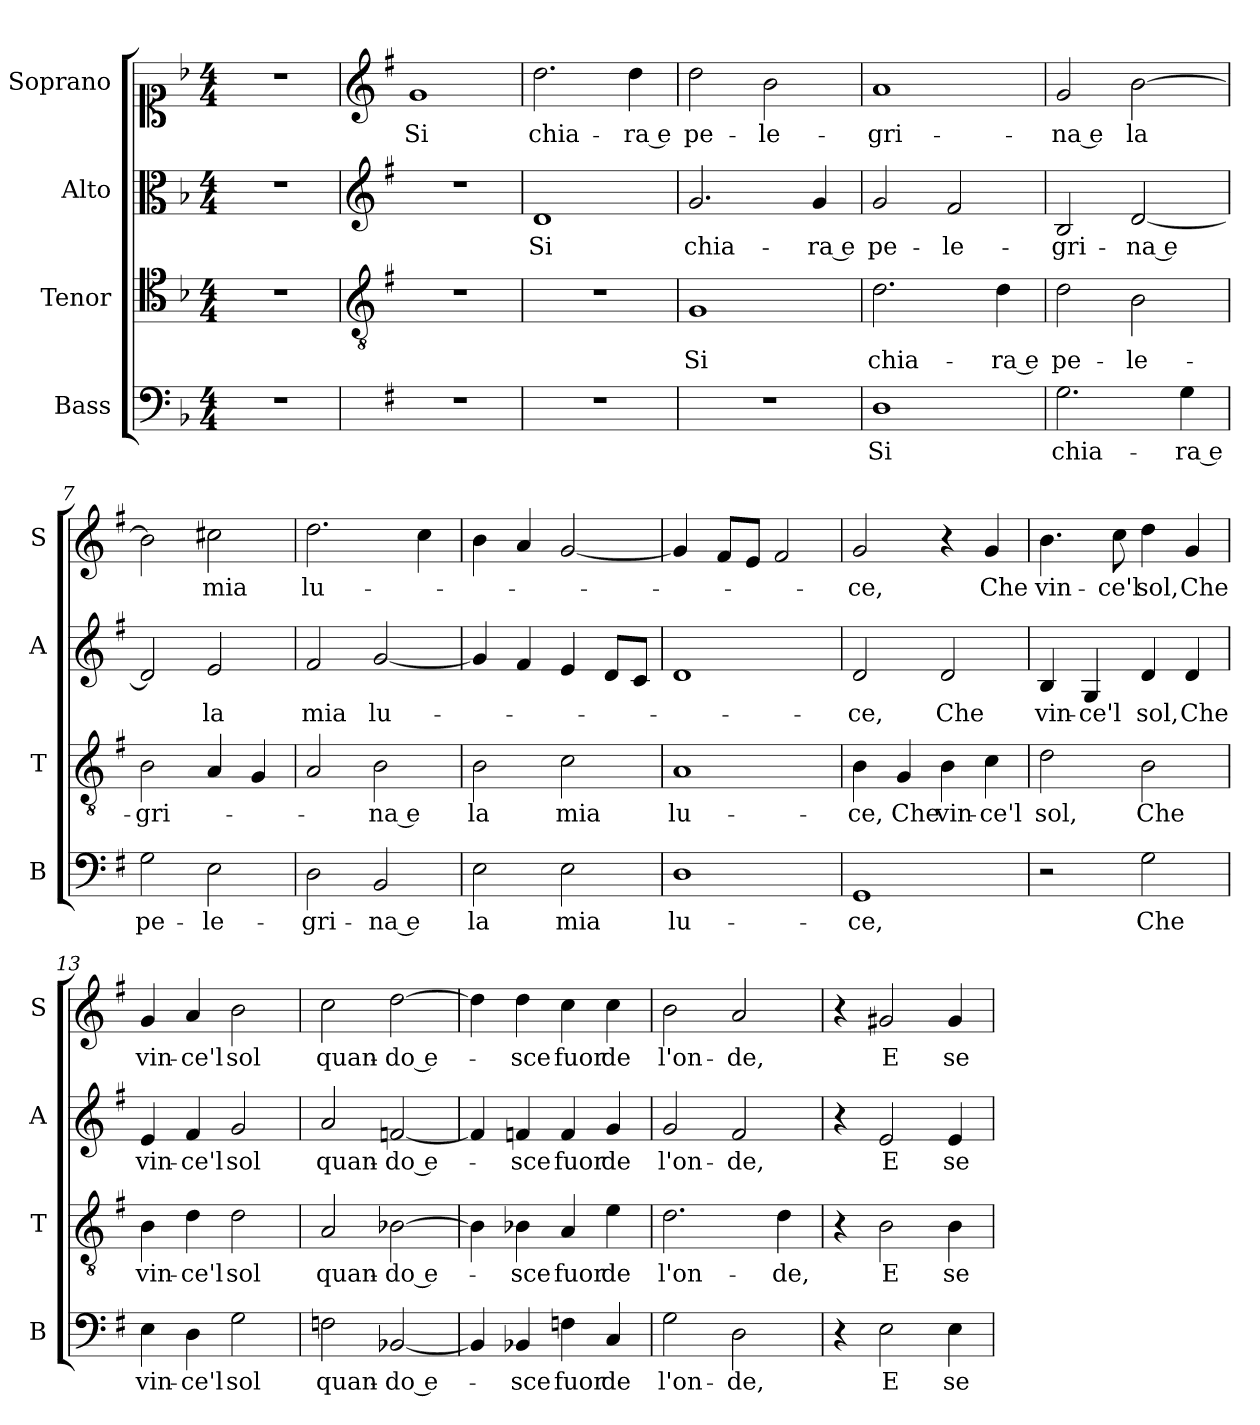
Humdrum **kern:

**kern	**text	**kern	**text	**kern	**text	**kern	**text
*part4	*part4	*part3	*part3	*part2	*part2	*part1	*part1
*staff4	*staff4	*staff3	*staff3	*staff2	*staff2	*staff1	*staff1
*I"Bass	*	*I"Tenor	*	*I"Alto	*	*I"Soprano	*
*I'B	*	*I'T	*	*I'A	*	*I'S	*
*clefF4	*	*clefC4	*	*clefC3	*	*clefC1	*
*k[b-]	*	*k[b-]	*	*k[b-]	*	*k[b-]	*
*F:	*	*F:	*	*F:	*	*F:	*
*M4/4	*	*M4/4	*	*M4/4	*	*M4/4	*
=1	=1	=1	=1	=1	=1	=1	=1
1r	.	1r	.	1r	.	1r	.
=2	=2	=2	=2	=2	=2	=2	=2
*	*	*clefGv2	*	*clefG2	*	*clefG2	*
*k[f#]	*	*k[f#]	*	*k[f#]	*	*k[f#]	*
*G:	*	*G:	*	*G:	*	*G:	*
!	!	!	!	!	!	!	!LO:LY:b
1r	.	1r	.	1r	.	1g	Si
=3	=3	=3	=3	=3	=3	=3	=3
!	!	!	!	!	!LO:LY:b	!	!LO:LY:b
1r	.	1r	.	1d	Si	2.dd\	chia-
!	!	!	!	!	!	!	!LO:LY:b
.	.	.	.	.	.	4dd\	-ra e
=4	=4	=4	=4	=4	=4	=4	=4
!	!	!	!LO:LY:b	!	!LO:LY:b	!	!LO:LY:b
1r	.	1G	Si	2.g/	chia-	2dd\	pe-
!	!	!	!	!	!	!	!LO:LY:b
.	.	.	.	.	.	2b\	-le-
!	!	!	!	!	!LO:LY:b	!	!
.	.	.	.	4g/	-ra e	.	.
=5	=5	=5	=5	=5	=5	=5	=5
!	!LO:LY:b	!	!LO:LY:b	!	!LO:LY:b	!	!LO:LY:b
1D	Si	2.d\	chia-	2g/	pe-	1a	-gri-
!	!	!	!	!	!LO:LY:b	!	!
.	.	.	.	2f#/	-le-	.	.
!	!	!	!LO:LY:b	!	!	!	!
.	.	4d\	-ra e	.	.	.	.
=6	=6	=6	=6	=6	=6	=6	=6
!	!LO:LY:b	!	!LO:LY:b	!	!LO:LY:b	!	!LO:LY:b
2.G\	chia-	2d\	pe-	2B/	-gri-	2g/	-na e
!	!	!	!LO:LY:b	!	!LO:LY:b	!	!LO:LY:b
.	.	2B\	-le-	[2d/	-na e	[2b\	la
!	!LO:LY:b	!	!	!	!	!	!
4G\	-ra e	.	.	.	.	.	.
=7	=7	=7	=7	=7	=7	=7	=7
!	!LO:LY:b	!	!LO:LY:b	!	!	!	!
2G\	pe-	2B\	-gri-	2d/]	.	2b\]	.
!	!LO:LY:b	!	!	!	!LO:LY:b	!	!LO:LY:b
2E\	-le-	4A/	.	2e/	la	2cc#X\	mia
.	.	4G/	.	.	.	.	.
!!LO:LB:g=z
=8	=8	=8	=8	=8	=8	=8	=8
!	!LO:LY:b	!	!	!	!LO:LY:b	!	!LO:LY:b
2D\	-gri-	2A/	.	2f#/	mia	2.dd\	lu-
!	!LO:LY:b	!	!LO:LY:b	!	!LO:LY:b	!	!
2BB/	-na e	2B\	-na e	[2g/	lu-	.	.
.	.	.	.	.	.	4cc\	.
=9	=9	=9	=9	=9	=9	=9	=9
!	!LO:LY:b	!	!LO:LY:b	!	!	!	!
2E\	la	2B\	la	4g/]	.	4b\	.
.	.	.	.	4f#/	.	4a/	.
!	!LO:LY:b	!	!LO:LY:b	!	!	!	!
2E\	mia	2c\	mia	4e/	.	[2g/	.
.	.	.	.	8d/L	.	.	.
.	.	.	.	8c/J	.	.	.
=10	=10	=10	=10	=10	=10	=10	=10
!	!LO:LY:b	!	!LO:LY:b	!	!	!	!
1D	lu-	1A	lu-	1d	.	4g/]	.
.	.	.	.	.	.	8f#/L	.
.	.	.	.	.	.	8e/J	.
.	.	.	.	.	.	2f#/	.
=11	=11	=11	=11	=11	=11	=11	=11
!	!LO:LY:b	!	!LO:LY:b	!	!LO:LY:b	!	!LO:LY:b
1GG	-ce,	4B\	-ce,	2d/	-ce,	2g/	-ce,
!	!	!	!LO:LY:b	!	!	!	!
.	.	4G/	Che	.	.	.	.
!	!	!	!LO:LY:b	!	!LO:LY:b	!	!
.	.	4B\	vin-	2d/	Che	4r	.
!	!	!	!LO:LY:b	!	!	!	!LO:LY:b
.	.	4c\	-ce'l	.	.	4g/	Che
=12	=12	=12	=12	=12	=12	=12	=12
!	!	!	!LO:LY:b	!	!LO:LY:b	!	!LO:LY:b
2r	.	2d\	sol,	4B/	vin-	4.b\	vin-
!	!	!	!	!	!LO:LY:b	!	!
.	.	.	.	4G/	-ce'l	.	.
!	!	!	!	!	!	!	!LO:LY:b
.	.	.	.	.	.	8cc\	-ce'l
!	!LO:LY:b	!	!LO:LY:b	!	!LO:LY:b	!	!LO:LY:b
2G\	Che	2B\	Che	4d/	sol,	4dd\	sol,
!	!	!	!	!	!LO:LY:b	!	!LO:LY:b
.	.	.	.	4d/	Che	4g/	Che
=13	=13	=13	=13	=13	=13	=13	=13
!	!LO:LY:b	!	!LO:LY:b	!	!LO:LY:b	!	!LO:LY:b
4E\	vin-	4B\	vin-	4e/	vin-	4g/	vin-
!	!LO:LY:b	!	!LO:LY:b	!	!LO:LY:b	!	!LO:LY:b
4D\	-ce'l	4d\	-ce'l	4f#/	-ce'l	4a/	-ce'l
!	!LO:LY:b	!	!LO:LY:b	!	!LO:LY:b	!	!LO:LY:b
2G\	sol	2d\	sol	2g/	sol	2b\	sol
=14	=14	=14	=14	=14	=14	=14	=14
!	!LO:LY:b	!	!LO:LY:b	!	!LO:LY:b	!	!LO:LY:b
2Fn\	quan-	2A/	quan-	2a/	quan-	2cc\	quan-
!	!LO:LY:b	!	!LO:LY:b	!	!LO:LY:b	!	!LO:LY:b
[2BB-X/	-do e-	[2B-X\	-do e-	[2fn/	-do e-	[2dd\	-do e-
!!LO:PB:g=z
=15	=15	=15	=15	=15	=15	=15	=15
4BB-/]	.	4B-\]	.	4f/]	.	4dd\]	.
!	!LO:LY:b	!	!LO:LY:b	!	!LO:LY:b	!	!LO:LY:b
4BB-X/	-sce	4B-X\	-sce	4fn/	-sce	4dd\	-sce
!	!LO:LY:b	!	!LO:LY:b	!	!LO:LY:b	!	!LO:LY:b
4Fn\	fuor	4A/	fuor	4f/	fuor	4cc\	fuor
!	!LO:LY:b	!	!LO:LY:b	!	!LO:LY:b	!	!LO:LY:b
4C/	de	4e\	de	4g/	de	4cc\	de
=16	=16	=16	=16	=16	=16	=16	=16
!	!LO:LY:b	!	!LO:LY:b	!	!LO:LY:b	!	!LO:LY:b
2G\	l'on-	2.d\	l'on-	2g/	l'on-	2b\	l'on-
!	!LO:LY:b	!	!	!	!LO:LY:b	!	!LO:LY:b
2D\	-de,	.	.	2f#/	-de,	2a/	-de,
!	!	!	!LO:LY:b	!	!	!	!
.	.	4d\	-de,	.	.	.	.
=17	=17	=17	=17	=17	=17	=17	=17
4r	.	4r	.	4r	.	4r	.
!	!LO:LY:b	!	!LO:LY:b	!	!LO:LY:b	!	!LO:LY:b
2E\	E	2B\	E	2e/	E	2g#X/	E
!	!LO:LY:b	!	!LO:LY:b	!	!LO:LY:b	!	!LO:LY:b
4E\	se	4B\	se	4e/	se	4g#/	se
=	=	=	=	=	=	=	=
*-	*-	*-	*-	*-	*-	*-	*-
